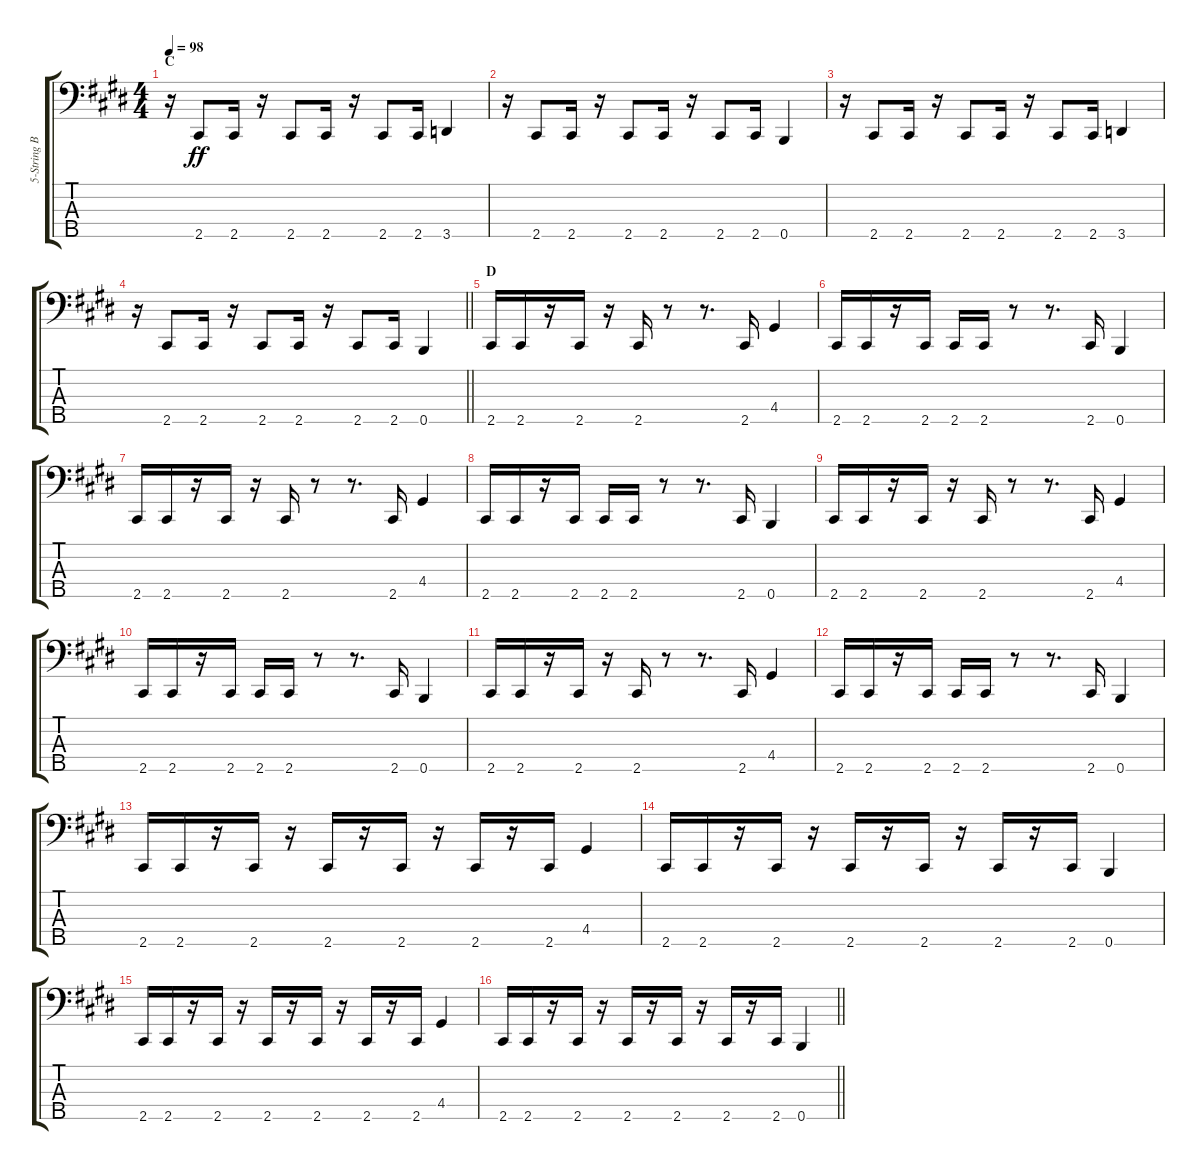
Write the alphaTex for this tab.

\track ("5-String Bass" "5-String B") {instrument electricbassfinger}
\staff {score tabs}
\tuning (G2 D2 A1 E1 B0) {hide}
\ts (4 4)
\section ("" "C")
\tempo 98
\clef f4
\ks e
r.16{dy ff} 2.5.8 2.5.16 r.16 2.5.8 2.5.16 r.16 2.5.8 2.5.16 3.5.4 |
r.16 2.5.8 2.5.16 r.16 2.5.8 2.5.16 r.16 2.5.8 2.5.16 0.5.4 |
r.16 2.5.8 2.5.16 r.16 2.5.8 2.5.16 r.16 2.5.8 2.5.16 3.5.4 |
\barLineRight lightlight
r.16 2.5.8 2.5.16 r.16 2.5.8 2.5.16 r.16 2.5.8 2.5.16 0.5.4 |
\section ("" "D")
2.5.16 2.5.16 r.16 2.5.16 r.16 2.5.16 r.8 r.8{d} 2.5.16 4.4.4 |
2.5.16 2.5.16 r.16 2.5.16 2.5.16 2.5.16 r.8 r.8{d} 2.5.16 0.5.4 |
2.5.16 2.5.16 r.16 2.5.16 r.16 2.5.16 r.8 r.8{d} 2.5.16 4.4.4 |
2.5.16 2.5.16 r.16 2.5.16 2.5.16 2.5.16 r.8 r.8{d} 2.5.16 0.5.4 |
2.5.16 2.5.16 r.16 2.5.16 r.16 2.5.16 r.8 r.8{d} 2.5.16 4.4.4 |
2.5.16 2.5.16 r.16 2.5.16 2.5.16 2.5.16 r.8 r.8{d} 2.5.16 0.5.4 |
2.5.16 2.5.16 r.16 2.5.16 r.16 2.5.16 r.8 r.8{d} 2.5.16 4.4.4 |
2.5.16 2.5.16 r.16 2.5.16 2.5.16 2.5.16 r.8 r.8{d} 2.5.16 0.5.4 |
2.5.16 2.5.16 r.16 2.5.16 r.16 2.5.16 r.16 2.5.16 r.16 2.5.16 r.16 2.5.16 4.4.4 |
2.5.16 2.5.16 r.16 2.5.16 r.16 2.5.16 r.16 2.5.16 r.16 2.5.16 r.16 2.5.16 0.5.4 |
2.5.16 2.5.16 r.16 2.5.16 r.16 2.5.16 r.16 2.5.16 r.16 2.5.16 r.16 2.5.16 4.4.4 |
\barLineRight lightlight
2.5.16 2.5.16 r.16 2.5.16 r.16 2.5.16 r.16 2.5.16 r.16 2.5.16 r.16 2.5.16 0.5.4
